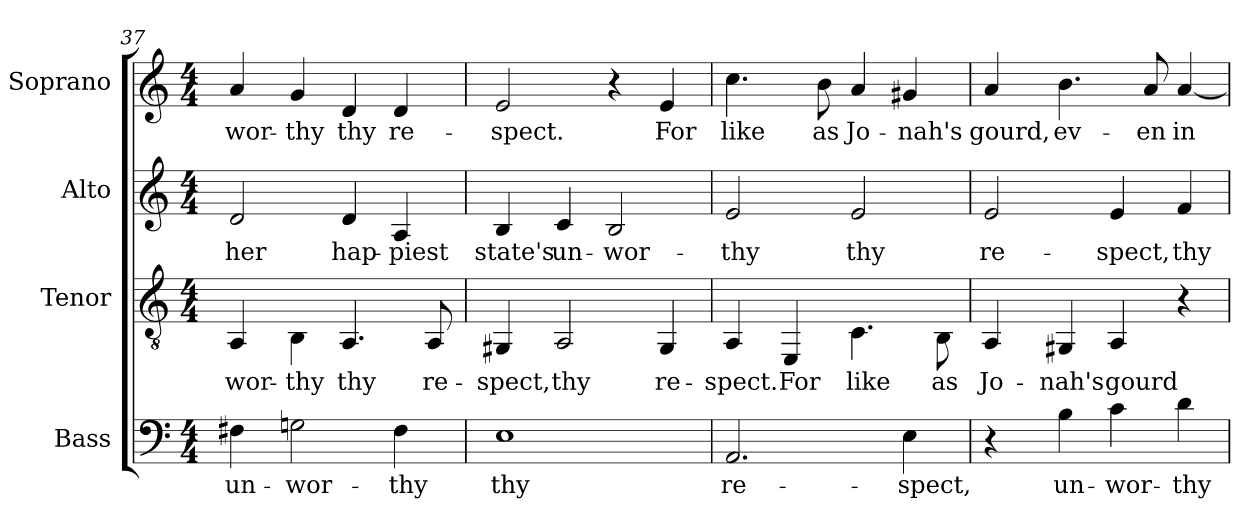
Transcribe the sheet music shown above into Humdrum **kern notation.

**kern	**text	**kern	**text	**kern	**text	**kern	**text
*part4	*part4	*part3	*part3	*part2	*part2	*part1	*part1
*staff4	*staff4	*staff3	*staff3	*staff2	*staff2	*staff1	*staff1
*I"Bass	*	*I"Tenor	*	*I"Alto	*	*I"Soprano	*
*I'B.	*	*I'T.	*	*I'A.	*	*I'S.	*
!!LO:PB:g=z
*clefF4	*	*clefGv2	*	*clefG2	*	*clefG2	*
*k[]	*	*k[]	*	*k[]	*	*k[]	*
*C:	*	*C:	*	*C:	*	*C:	*
*M4/4	*	*M4/4	*	*M4/4	*	*M4/4	*
=37	=37	=37	=37	=37	=37	=37	=37
!	!LO:LY:b:color=#000000	!	!	!	!	!	!
!	!	!	!LO:LY:b:color=#000000	!	!	!	!
!	!	!	!	!	!LO:LY:b:color=#000000	!	!
!	!	!	!	!	!	!	!LO:LY:b:color=#000000
4F#Xi\	un-	4AAi/	-wor-	2di/	her	4ai/	-wor-
!	!LO:LY:b:color=#000000	!	!	!	!	!	!
!	!	!	!LO:LY:b:color=#000000	!	!	!	!
!	!	!	!	!	!	!	!LO:LY:b:color=#000000
2Gni\	-wor-	4BBi\	-thy	.	.	4gi/	-thy
!	!	!	!LO:LY:b:color=#000000	!	!	!	!
!	!	!	!	!	!LO:LY:b:color=#000000	!	!
!	!	!	!	!	!	!	!LO:LY:b:color=#000000
.	.	4.AAi/	thy	4di/	hap-	4di/	thy
!	!LO:LY:b:color=#000000	!	!	!	!	!	!
!	!	!	!	!	!LO:LY:b:color=#000000	!	!
!	!	!	!	!	!	!	!LO:LY:b:color=#000000
4F#i\	-thy	.	.	4Ai/	-piest	4di/	re-
!	!	!	!LO:LY:b:color=#000000	!	!	!	!
.	.	8AAi/	re-	.	.	.	.
=38	=38	=38	=38	=38	=38	=38	=38
!	!LO:LY:b:color=#000000	!	!	!	!	!	!
!	!	!	!LO:LY:b:color=#000000	!	!	!	!
!	!	!	!	!	!LO:LY:b:color=#000000	!	!
!	!	!	!	!	!	!	!LO:LY:b:color=#000000
1Ei	thy	4GG#Xi/	-spect,	4Bi/	state's	2ei/	-spect.
!	!	!	!LO:LY:b:color=#000000	!	!	!	!
!	!	!	!	!	!LO:LY:b:color=#000000	!	!
.	.	2AAi/	thy	4ci/	un-	.	.
!	!	!	!	!	!LO:LY:b:color=#000000	!	!
.	.	.	.	2Bi/	-wor-	4r	.
!	!	!	!LO:LY:b:color=#000000	!	!	!	!
!	!	!	!	!	!	!	!LO:LY:b:color=#000000
.	.	4GG#i/	re-	.	.	4ei/	For
=39	=39	=39	=39	=39	=39	=39	=39
!	!LO:LY:b:color=#000000	!	!	!	!	!	!
!	!	!	!LO:LY:b:color=#000000	!	!	!	!
!	!	!	!	!	!LO:LY:b:color=#000000	!	!
!	!	!	!	!	!	!	!LO:LY:b:color=#000000
2.AAi/	re-	4AAi/	-spect.	2ei/	-thy	4.cci\	like
!	!	!	!LO:LY:b:color=#000000	!	!	!	!
.	.	4EEi/	For	.	.	.	.
!	!	!	!	!	!	!	!LO:LY:b:color=#000000
.	.	.	.	.	.	8bi\	as
!	!	!	!LO:LY:b:color=#000000	!	!	!	!
!	!	!	!	!	!LO:LY:b:color=#000000	!	!
!	!	!	!	!	!	!	!LO:LY:b:color=#000000
.	.	4.Ci\	like	2ei/	thy	4ai/	Jo-
!	!LO:LY:b:color=#000000	!	!	!	!	!	!
!	!	!	!	!	!	!	!LO:LY:b:color=#000000
4Ei\	-spect,	.	.	.	.	4g#Xi/	-nah's
!	!	!	!LO:LY:b:color=#000000	!	!	!	!
.	.	8BBi\	as	.	.	.	.
=40	=40	=40	=40	=40	=40	=40	=40
!	!	!	!LO:LY:b:color=#000000	!	!	!	!
!	!	!	!	!	!LO:LY:b:color=#000000	!	!
!	!	!	!	!	!	!	!LO:LY:b:color=#000000
4r	.	4AAi/	Jo-	2ei/	re-	4ai/	gourd,
!	!LO:LY:b:color=#000000	!	!	!	!	!	!
!	!	!	!LO:LY:b:color=#000000	!	!	!	!
!	!	!	!	!	!	!	!LO:LY:b:color=#000000
4Bi\	un-	4GG#Xi/	-nah's	.	.	4.bi\	ev-
!	!LO:LY:b:color=#000000	!	!	!	!	!	!
!	!	!	!LO:LY:b:color=#000000	!	!	!	!
!	!	!	!	!	!LO:LY:b:color=#000000	!	!
4ci\	-wor-	4AAi/	gourd	4ei/	-spect,	.	.
!	!	!	!	!	!	!	!LO:LY:b:color=#000000
.	.	.	.	.	.	8ai/	-en
!	!LO:LY:b:color=#000000	!	!	!	!	!	!
!	!	!	!	!	!LO:LY:b:color=#000000	!	!
!	!	!	!	!	!	!	!LO:LY:b:color=#000000
4di\	-thy	4r	.	4fi/	thy	[4ai/	in
=	=	=	=	=	=	=	=
*-	*-	*-	*-	*-	*-	*-	*-
